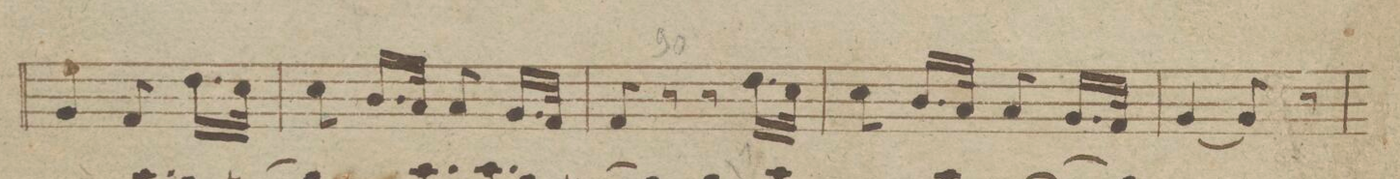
**kern	**dynam
*I"Fagotto Primo.	*
*clefF4	*
*k[b-e-]	*
*M2/4	*
4BB-/	.
8AA/	.
16.F\LL	.
32E-\JJk	.
=87	=87
8E-\	.
16.D/LL	.
32C/JJk	.
8C/	.
16.BB-/LL	.
32AA/JJk	.
=88	=88
8AA/	.
8r	.
8r	.
16.F\LL	.
32E-\JJk	.
=89	=89
8E-\	.
16.D/LL	.
32C/JJk	.
8C/	.
16.BB-/LL	.
32AA/JJk	.
=90	=90
[4BB-/	.
8BB-/]	.
8r	.
=91	=91
*-	*-
